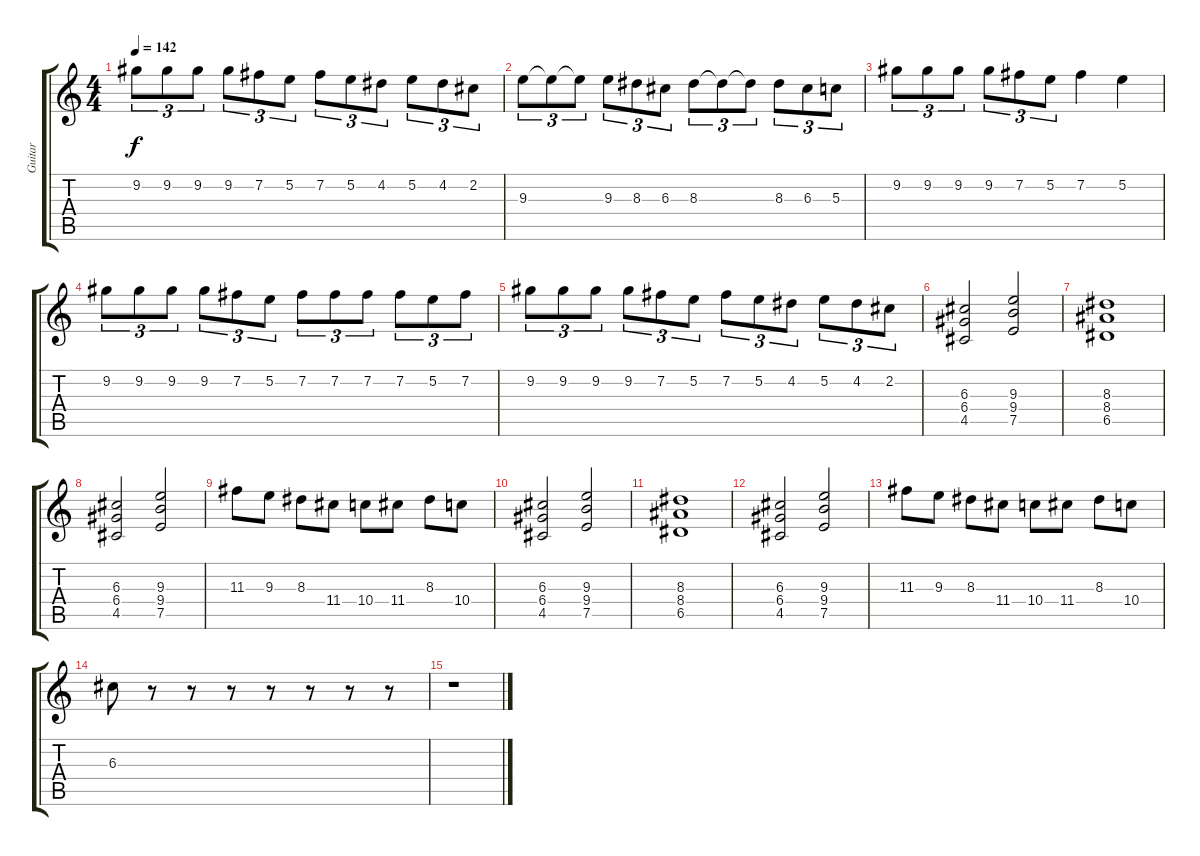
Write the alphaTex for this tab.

\track ("Guitar" "Guitar") {instrument distortionguitar}
\staff {score tabs}
\tuning (E4 B3 G3 D3 A2 E2) {hide}
\ts (4 4)
\tempo 142
\clef g2
\ks c
9.2.8{tu (3 2) dy f} 9.2.8{tu (3 2)} 9.2.8{tu (3 2)} 9.2.8{tu (3 2)} 7.2.8{tu (3 2)} 5.2.8{tu (3 2)} 7.2.8{tu (3 2)} 5.2.8{tu (3 2)} 4.2.8{tu (3 2)} 5.2.8{tu (3 2)} 4.2.8{tu (3 2)} 2.2.8{tu (3 2)} |
9.3.8{tu (3 2)} 9.3{t}.8{tu (3 2)} 9.3{t}.8{tu (3 2)} 9.3.8{tu (3 2)} 8.3.8{tu (3 2)} 6.3.8{tu (3 2)} 8.3.8{tu (3 2)} 8.3{t}.8{tu (3 2)} 8.3{t}.8{tu (3 2)} 8.3.8{tu (3 2)} 6.3.8{tu (3 2)} 5.3.8{tu (3 2)} |
9.2.8{tu (3 2)} 9.2.8{tu (3 2)} 9.2.8{tu (3 2)} 9.2.8{tu (3 2)} 7.2.8{tu (3 2)} 5.2.8{tu (3 2)} 7.2.4 5.2.4 |
9.2.8{tu (3 2)} 9.2.8{tu (3 2)} 9.2.8{tu (3 2)} 9.2.8{tu (3 2)} 7.2.8{tu (3 2)} 5.2.8{tu (3 2)} 7.2.8{tu (3 2)} 7.2.8{tu (3 2)} 7.2.8{tu (3 2)} 7.2.8{tu (3 2)} 5.2.8{tu (3 2)} 7.2.8{tu (3 2)} |
9.2.8{tu (3 2)} 9.2.8{tu (3 2)} 9.2.8{tu (3 2)} 9.2.8{tu (3 2)} 7.2.8{tu (3 2)} 5.2.8{tu (3 2)} 7.2.8{tu (3 2)} 5.2.8{tu (3 2)} 4.2.8{tu (3 2)} 5.2.8{tu (3 2)} 4.2.8{tu (3 2)} 2.2.8{tu (3 2)} |
(6.3 6.4 4.5).2 (9.3 9.4 7.5).2 |
(8.3 8.4 6.5).1 |
(6.3 6.4 4.5).2 (9.3 9.4 7.5).2 |
11.3.8 9.3.8 8.3.8 11.4.8 10.4.8 11.4.8 8.3.8 10.4.8 |
(6.3 6.4 4.5).2 (9.3 9.4 7.5).2 |
(8.3 8.4 6.5).1 |
(6.3 6.4 4.5).2 (9.3 9.4 7.5).2 |
11.3.8 9.3.8 8.3.8 11.4.8 10.4.8 11.4.8 8.3.8 10.4.8 |
6.3.8 r.8 r.8 r.8 r.8 r.8 r.8 r.8 |
r.1
